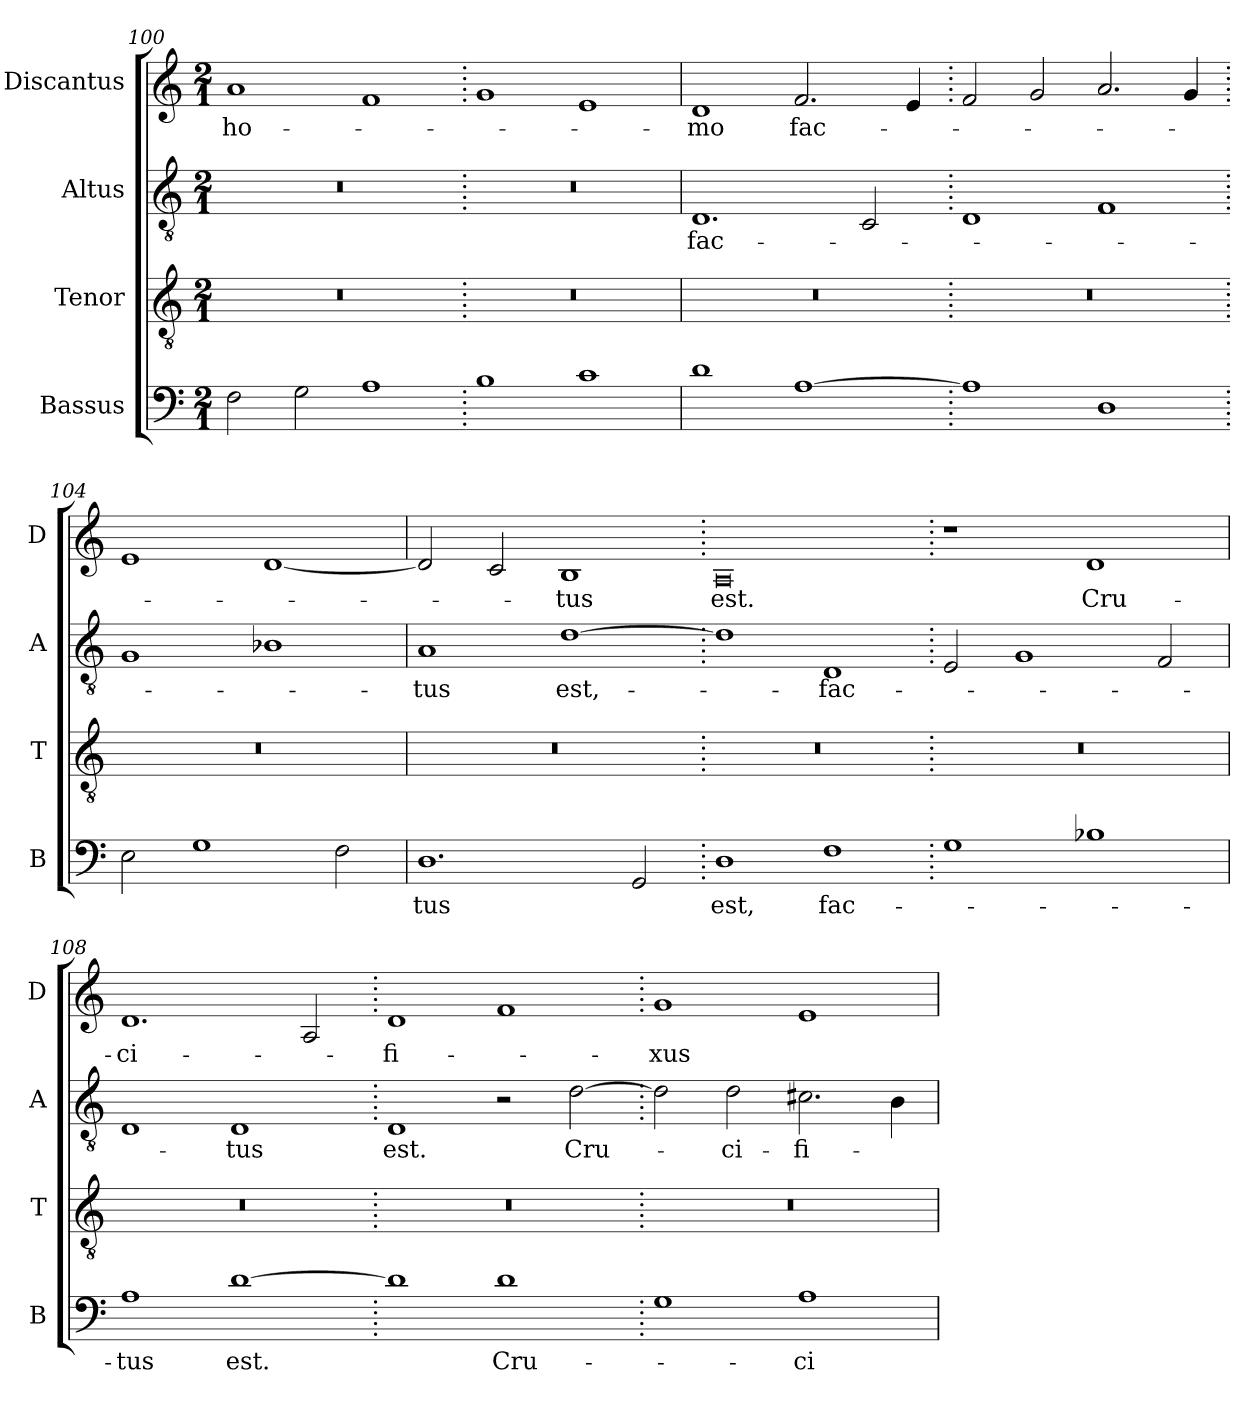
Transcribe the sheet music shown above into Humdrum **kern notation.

**kern	**text	**kern	**kern	**text	**kern	**text
*part4	*part4	*part3	*part2	*part2	*part1	*part1
*staff4	*staff4	*staff3	*staff2	*staff2	*staff1	*staff1
*I"Bassus	*	*I"Tenor	*I"Altus	*	*I"Discantus	*
*I'B	*	*I'T	*I'A	*	*I'D	*
*clefF4	*	*clefGv2	*clefGv2	*	*clefG2	*
*k[]	*	*k[]	*k[]	*	*k[]	*
*M2/1	*	*M2/1	*M2/1	*	*M2/1	*
=100	=100	=100	=100	=100	=100	=100
2F	.	0r	0r	.	1a	ho-
2G	.	.	.	.	.	.
1A	.	.	.	.	1f	.
=101.	=101.	=101.	=101.	=101.	=101.	=101.
1B	.	0r	0r	.	1g	.
1c	.	.	.	.	1e	.
=102	=102	=102	=102	=102	=102	=102
1d	.	0r	1.D	fac-	1d	-mo
[1A	.	.	.	.	2.f	fac-
.	.	.	2C	.	.	.
.	.	.	.	.	4e	.
=103.	=103.	=103.	=103.	=103.	=103.	=103.
1A]	.	0r	1D	.	2f	.
.	.	.	.	.	2g	.
1D	.	.	1F	.	2.a	.
.	.	.	.	.	4g	.
=104.	=104.	=104.	=104.	=104.	=104.	=104.
2E	.	0r	1G	.	1e	.
1G	.	.	.	.	.	.
.	.	.	1B-X	.	[1d	.
2F	.	.	.	.	.	.
=105	=105	=105	=105	=105	=105	=105
1.D	-tus	0r	1A	-tus	2d]	.
.	.	.	.	.	2c	.
.	.	.	[1d	est,-	1B	-tus
2GG	.	.	.	.	.	.
=106.	=106.	=106.	=106.	=106.	=106.	=106.
1D	est,	0r	1d]	.	0A	est.
1F	fac-	.	1D	-fac-	.	.
=107.	=107.	=107.	=107.	=107.	=107.	=107.
1G	.	0r	2E	.	1r	.
.	.	.	1G	.	.	.
1B-X	.	.	.	.	1d	Cru-
.	.	.	2F	.	.	.
=108	=108	=108	=108	=108	=108	=108
1A	-tus	0r	1D	.	1.d	-ci-
[1d	est.	.	1D	-tus	.	.
.	.	.	.	.	2A	.
=109.	=109.	=109.	=109.	=109.	=109.	=109.
1d]	.	0r	1D	est.	1d	-fi-
1d	Cru-	.	2r	.	1f	.
.	.	.	[2d	Cru-	.	.
=110.	=110.	=110.	=110.	=110.	=110.	=110.
1G	.	0r	2d]	.	1g	-xus
.	.	.	2d	-ci-	.	.
1A	-ci-	.	2.c#X	-fi-	1e	.
.	.	.	4B	.	.	.
=	=	=	=	=	=	=
*-	*-	*-	*-	*-	*-	*-
